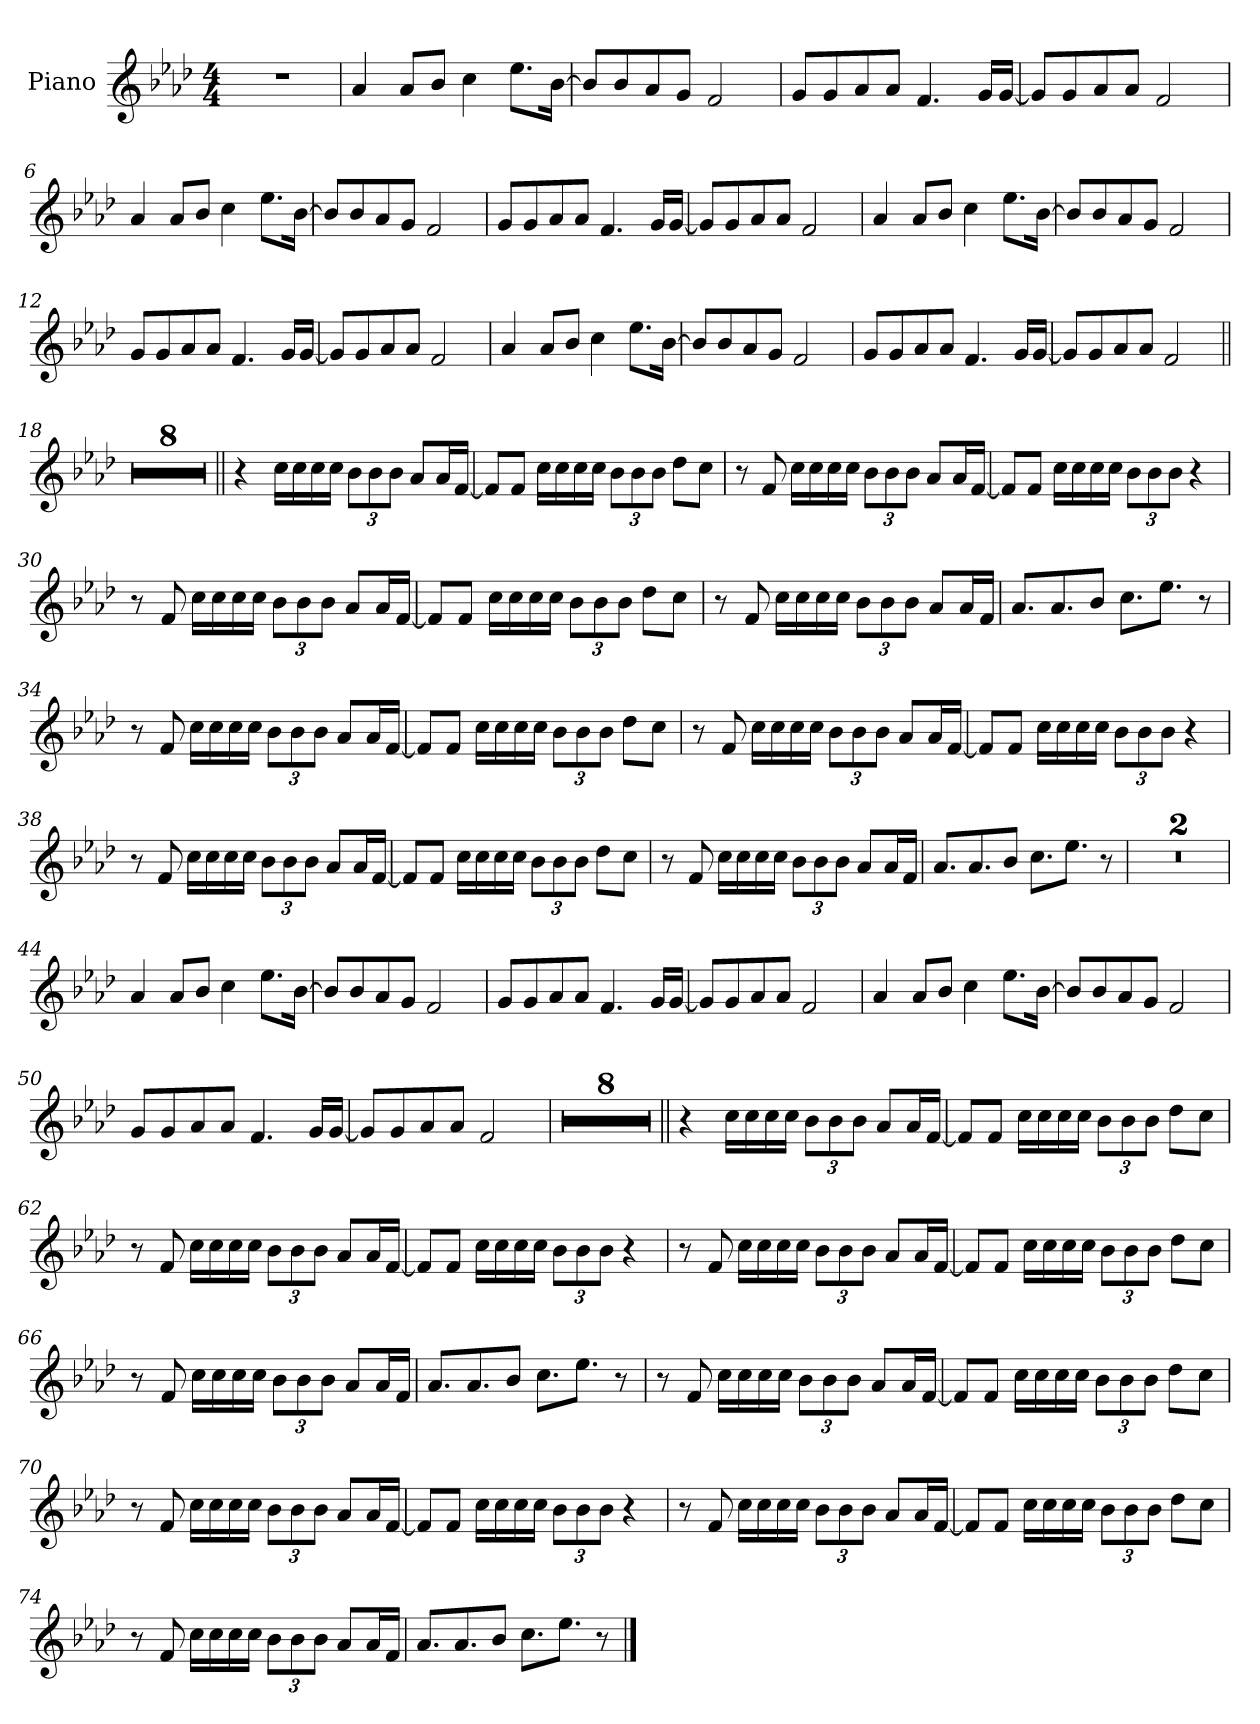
**kern
*part1
*staff1
*I"Piano
*I'Pno.
*clefG2
*k[b-e-a-d-]
*M4/4
*MM120
=1
1r
=2
4a-
8a-L
8b-J
4cc
8.ee-L
[16b-Jk
=3
8b-L]
8b-
8a-
8gJ
2f
=4
8gL
8g
8a-
8a-J
4.f
16gLL
[16gJJ
=5
8gL]
8g
8a-
8a-J
2f
=6
4a-
8a-L
8b-J
4cc
8.ee-L
[16b-Jk
=7
8b-L]
8b-
8a-
8gJ
2f
=8
8gL
8g
8a-
8a-J
4.f
16gLL
[16gJJ
=9
8gL]
8g
8a-
8a-J
2f
=10
4a-
8a-L
8b-J
4cc
8.ee-L
[16b-Jk
=11
8b-L]
8b-
8a-
8gJ
2f
=12
8gL
8g
8a-
8a-J
4.f
16gLL
[16gJJ
=13
8gL]
8g
8a-
8a-J
2f
=14
4a-
8a-L
8b-J
4cc
8.ee-L
[16b-Jk
=15
8b-L]
8b-
8a-
8gJ
2f
=16
8gL
8g
8a-
8a-J
4.f
16gLL
[16gJJ
=17
8gL]
8g
8a-
8a-J
2f
=18||
1r
=19
1r
=20
1r
=21
1r
=22
1r
=23
1r
=24
1r
=25
1r
=26||
4r
16ccLL
16cc
16cc
16ccJJ
*Xbrackettup
12b-L
12b-
12b-J
8a-L
16a-L
[16fJJ
=27
8fL]
8fJ
16ccLL
16cc
16cc
16ccJJ
12b-L
12b-
12b-J
8dd-L
8ccJ
=28
8r
8f
16ccLL
16cc
16cc
16ccJJ
12b-L
12b-
12b-J
8a-L
16a-L
[16fJJ
=29
8fL]
8fJ
16ccLL
16cc
16cc
16ccJJ
12b-L
12b-
12b-J
4r
=30
8r
8f
16ccLL
16cc
16cc
16ccJJ
12b-L
12b-
12b-J
8a-L
16a-L
[16fJJ
=31
8fL]
8fJ
16ccLL
16cc
16cc
16ccJJ
12b-L
12b-
12b-J
8dd-L
8ccJ
=32
8r
8f
16ccLL
16cc
16cc
16ccJJ
12b-L
12b-
12b-J
8a-L
16a-L
16fJJ
=33
8.a-!L
8.a-!
8b-!J
8.cc!L
8.ee-!J
8r
=34
8r
8f
16ccLL
16cc
16cc
16ccJJ
12b-L
12b-
12b-J
8a-L
16a-L
[16fJJ
=35
8fL]
8fJ
16ccLL
16cc
16cc
16ccJJ
12b-L
12b-
12b-J
8dd-L
8ccJ
=36
8r
8f
16ccLL
16cc
16cc
16ccJJ
12b-L
12b-
12b-J
8a-L
16a-L
[16fJJ
=37
8fL]
8fJ
16ccLL
16cc
16cc
16ccJJ
12b-L
12b-
12b-J
4r
=38
8r
8f
16ccLL
16cc
16cc
16ccJJ
12b-L
12b-
12b-J
8a-L
16a-L
[16fJJ
=39
8fL]
8fJ
16ccLL
16cc
16cc
16ccJJ
12b-L
12b-
12b-J
8dd-L
8ccJ
=40
8r
8f
16ccLL
16cc
16cc
16ccJJ
12b-L
12b-
12b-J
8a-L
16a-L
16fJJ
=41
8.a-!L
8.a-!
8b-!J
8.cc!L
8.ee-!J
8r
=42
1r
=43
1r
=44
4a-
8a-L
8b-J
4cc
8.ee-L
[16b-Jk
=45
8b-L]
8b-
8a-
8gJ
2f
=46
8gL
8g
8a-
8a-J
4.f
16gLL
[16gJJ
=47
8gL]
8g
8a-
8a-J
2f
=48
4a-
8a-L
8b-J
4cc
8.ee-L
[16b-Jk
=49
8b-L]
8b-
8a-
8gJ
2f
=50
8gL
8g
8a-
8a-J
4.f
16gLL
[16gJJ
=51
8gL]
8g
8a-
8a-J
2f
=52
1r
=53
1r
=54
1r
=55
1r
=56
1r
=57
1r
=58
1r
=59
1r
=60||
4r
16ccLL
16cc
16cc
16ccJJ
12b-L
12b-
12b-J
8a-L
16a-L
[16fJJ
=61
8fL]
8fJ
16ccLL
16cc
16cc
16ccJJ
12b-L
12b-
12b-J
8dd-L
8ccJ
=62
8r
8f
16ccLL
16cc
16cc
16ccJJ
12b-L
12b-
12b-J
8a-L
16a-L
[16fJJ
=63
8fL]
8fJ
16ccLL
16cc
16cc
16ccJJ
12b-L
12b-
12b-J
4r
=64
8r
8f
16ccLL
16cc
16cc
16ccJJ
12b-L
12b-
12b-J
8a-L
16a-L
[16fJJ
=65
8fL]
8fJ
16ccLL
16cc
16cc
16ccJJ
12b-L
12b-
12b-J
8dd-L
8ccJ
=66
8r
8f
16ccLL
16cc
16cc
16ccJJ
12b-L
12b-
12b-J
8a-L
16a-L
16fJJ
=67
8.a-!L
8.a-!
8b-!J
8.cc!L
8.ee-!J
8r
=68
8r
8f
16ccLL
16cc
16cc
16ccJJ
12b-L
12b-
12b-J
8a-L
16a-L
[16fJJ
=69
8fL]
8fJ
16ccLL
16cc
16cc
16ccJJ
12b-L
12b-
12b-J
8dd-L
8ccJ
=70
8r
8f
16ccLL
16cc
16cc
16ccJJ
12b-L
12b-
12b-J
8a-L
16a-L
[16fJJ
=71
8fL]
8fJ
16ccLL
16cc
16cc
16ccJJ
12b-L
12b-
12b-J
4r
=72
8r
8f
16ccLL
16cc
16cc
16ccJJ
12b-L
12b-
12b-J
8a-L
16a-L
[16fJJ
=73
8fL]
8fJ
16ccLL
16cc
16cc
16ccJJ
12b-L
12b-
12b-J
8dd-L
8ccJ
=74
8r
8f
16ccLL
16cc
16cc
16ccJJ
12b-L
12b-
12b-J
8a-L
16a-L
16fJJ
=75
8.a-!L
8.a-!
8b-!J
8.cc!L
8.ee-!J
8r
==
*-
